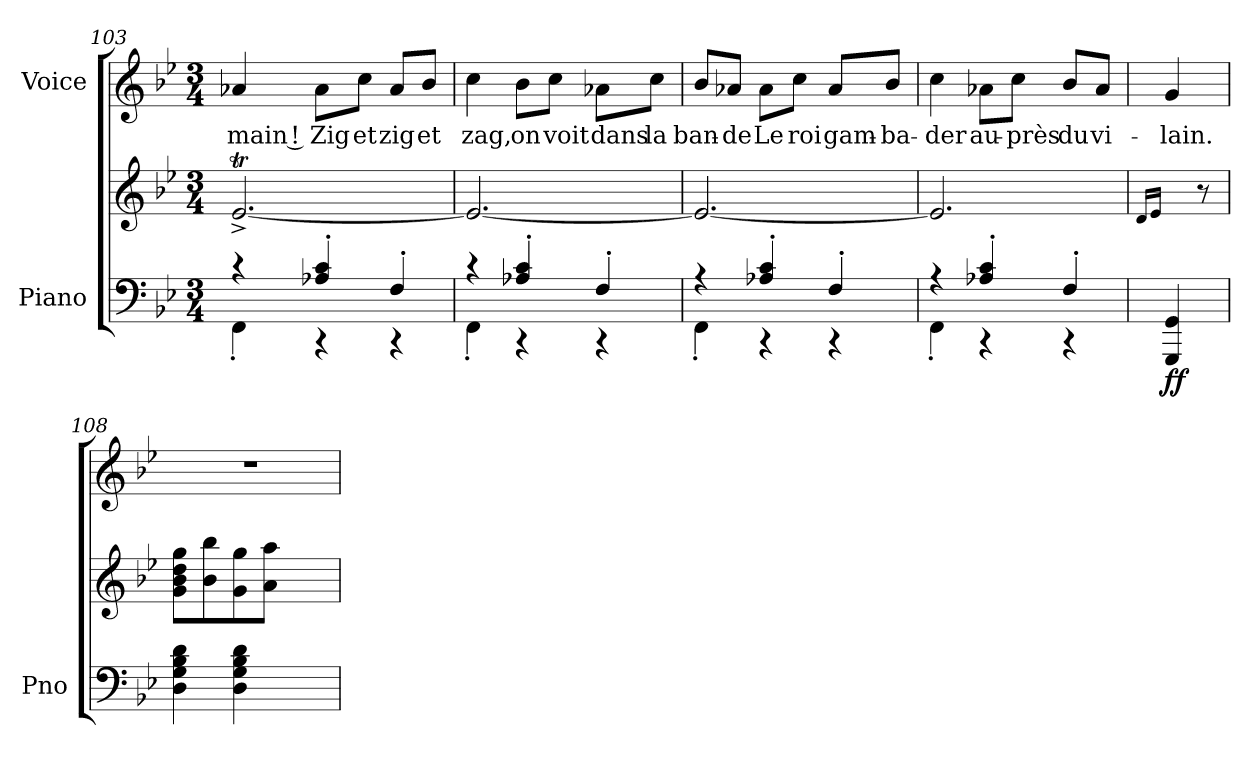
**kern	**kern	**dynam	**kern	**text
*part2	*part2	*part2	*part1	*part1
*staff3	*staff2	*staff2/3	*staff1	*staff1
*I"Piano	*	*	*I"Voice	*
*I'Pno	*	*	*	*
*clefF4	*clefG2	*	*clefG2	*
*k[b-e-]	*k[b-e-]	*	*k[b-e-]	*
*M3/4	*M3/4	*	*M3/4	*
=103	=103	=103	=103	=103
*^	*	*	*	*
!	!	!	!	!	!LO:LY:b
4r	4FF'\	[2.e-T^/	.	4a-X/	main !
!	!	!	!	!	!LO:LY:b
4A-X/' 4c/'	4rCC	.	.	8a-\L	Zig
!	!	!	!	!	!LO:LY:b
.	.	.	.	8cc\J	et
!	!	!	!	!	!LO:LY:b
4F'/	4rCC	.	.	8a-/L	zig
!	!	!	!	!	!LO:LY:b
.	.	.	.	8b-/J	et
!!LO:PB:g=z
=104	=104	=104	=104	=104	=104
!	!	!	!	!	!LO:LY:b
4r	4FF'\	2.e-/_	.	4cc\	zag,
!	!	!	!	!	!LO:LY:b
4A-X/' 4c/'	4rCC	.	.	8b-\L	on
!	!	!	!	!	!LO:LY:b
.	.	.	.	8cc\J	voit
!	!	!	!	!	!LO:LY:b
4F'/	4rCC	.	.	8a-X\L	dans
!	!	!	!	!	!LO:LY:b
.	.	.	.	8cc\J	la
=105	=105	=105	=105	=105	=105
!	!	!	!	!	!LO:LY:b
4r	4FF'\	2.e-/_	.	8b-/L	ban-
!	!	!	!	!	!LO:LY:b
.	.	.	.	8a-X/J	-de
!	!	!	!	!	!LO:LY:b
4A-X/' 4c/'	4rCC	.	.	8a-\L	Le
!	!	!	!	!	!LO:LY:b
.	.	.	.	8cc\J	roi
!	!	!	!	!	!LO:LY:b
4F'/	4rCC	.	.	8a-/L	gam-
!	!	!	!	!	!LO:LY:b
.	.	.	.	8b-/J	-ba-
=106	=106	=106	=106	=106	=106
!	!	!	!	!	!LO:LY:b
4r	4FF'\	2.e-TTT/]	.	4cc\	-der
!	!	!	!	!	!LO:LY:b
4A-X/' 4c/'	4rCC	.	.	8a-X\L	au-
!	!	!	!	!	!LO:LY:b
.	.	.	.	8cc\J	-près
!	!	!	!	!	!LO:LY:b
4F'/	4rCC	.	.	8b-/L	du
!	!	!	!	!	!LO:LY:b
.	.	.	.	8a-/J	vi-
*v	*v	*	*	*	*
=107	=107	=107	=107	=107
.	16qd/LL	.	.	.
.	16qe-/JJ	.	.	.
!	!	!LO:DY:b=2	!	!LO:LY:b
4GGG/ 4GG/	8e-/yy	ff	4g/	-lain.
.	8r	.	.	.
!!LO:PB:g=z
=108	=108	=108	=108	=108
4D\ 4G\ 4B-\ 4d\	8g\ 8b-\ 8dd\ 8gg\L	.	2.r	.
.	8b-\ 8bb-\	.	.	.
4D\ 4G\ 4B-\ 4d\	8g\ 8gg\	.	.	.
.	8a\ 8aa\J	.	.	.
4ryy	4ryy	.	.	.
=	=	=	=	=
*-	*-	*-	*-	*-
